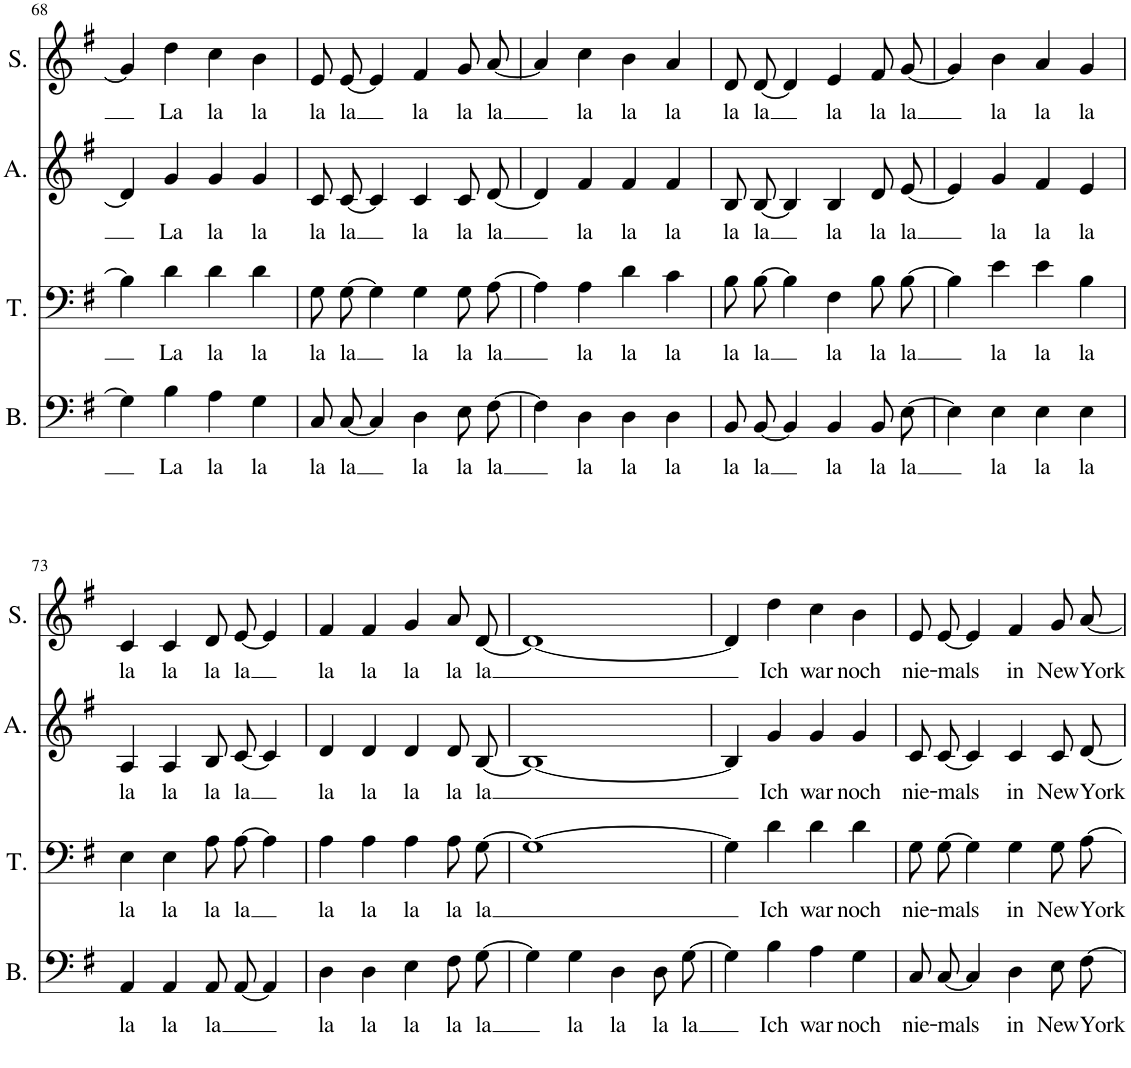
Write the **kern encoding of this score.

**kern	**text	**kern	**text	**kern	**text	**kern	**text
*part4	*part4	*part3	*part3	*part2	*part2	*part1	*part1
*staff4	*staff4	*staff3	*staff3	*staff2	*staff2	*staff1	*staff1
*I"Bass	*	*I"Tenor	*	*I"Alto	*	*I"Soprano	*
*I'B.	*	*I'T.	*	*I'A.	*	*I'S.	*
!!LO:PB:g=z
*clefF4	*	*clefF4	*	*clefG2	*	*clefG2	*
*k[f#]	*	*k[f#]	*	*k[f#]	*	*k[f#]	*
=68	=68	=68	=68	=68	=68	=68	=68
4G\]	.	4B\]	.	4d/]	.	4g/]	.
!	!LO:LY:b	!	!LO:LY:b	!	!LO:LY:b	!	!LO:LY:b
4B\	La	4d\	La	4g/	La	4dd\	La
!	!LO:LY:b	!	!LO:LY:b	!	!LO:LY:b	!	!LO:LY:b
4A\	la	4d\	la	4g/	la	4cc\	la
!	!LO:LY:b	!	!LO:LY:b	!	!LO:LY:b	!	!LO:LY:b
4G\	la	4d\	la	4g/	la	4b\	la
=69	=69	=69	=69	=69	=69	=69	=69
!	!LO:LY:b	!	!LO:LY:b	!	!LO:LY:b	!	!LO:LY:b
8C/	la	8G\	la	8c/	la	8e/	la
!	!LO:LY:b	!	!LO:LY:b	!	!LO:LY:b	!	!LO:LY:b
[8C/	la	[8G\	la	[8c/	la	[8e/	la
4C/]	.	4G\]	.	4c/]	.	4e/]	.
!	!LO:LY:b	!	!LO:LY:b	!	!LO:LY:b	!	!LO:LY:b
4D\	la	4G\	la	4c/	la	4f#/	la
!	!LO:LY:b	!	!LO:LY:b	!	!LO:LY:b	!	!LO:LY:b
8E\	la	8G\	la	8c/	la	8g/	la
!	!LO:LY:b	!	!LO:LY:b	!	!LO:LY:b	!	!LO:LY:b
[8F#\	la	[8A\	la	[8d/	la	[8a/	la
=70	=70	=70	=70	=70	=70	=70	=70
4F#\]	.	4A\]	.	4d/]	.	4a/]	.
!	!LO:LY:b	!	!LO:LY:b	!	!LO:LY:b	!	!LO:LY:b
4D\	la	4A\	la	4f#/	la	4cc\	la
!	!LO:LY:b	!	!LO:LY:b	!	!LO:LY:b	!	!LO:LY:b
4D\	la	4d\	la	4f#/	la	4b\	la
!	!LO:LY:b	!	!LO:LY:b	!	!LO:LY:b	!	!LO:LY:b
4D\	la	4c\	la	4f#/	la	4a/	la
=71	=71	=71	=71	=71	=71	=71	=71
!	!LO:LY:b	!	!LO:LY:b	!	!LO:LY:b	!	!LO:LY:b
8BB/	la	8B\	la	8B/	la	8d/	la
!	!LO:LY:b	!	!LO:LY:b	!	!LO:LY:b	!	!LO:LY:b
[8BB/	la	[8B\	la	[8B/	la	[8d/	la
4BB/]	.	4B\]	.	4B/]	.	4d/]	.
!	!LO:LY:b	!	!LO:LY:b	!	!LO:LY:b	!	!LO:LY:b
4BB/	la	4F#\	la	4B/	la	4e/	la
!	!LO:LY:b	!	!LO:LY:b	!	!LO:LY:b	!	!LO:LY:b
8BB/	la	8B\	la	8d/	la	8f#/	la
!	!LO:LY:b	!	!LO:LY:b	!	!LO:LY:b	!	!LO:LY:b
[8E\	la	[8B\	la	[8e/	la	[8g/	la
=72	=72	=72	=72	=72	=72	=72	=72
4E\]	.	4B\]	.	4e/]	.	4g/]	.
!	!LO:LY:b	!	!LO:LY:b	!	!LO:LY:b	!	!LO:LY:b
4E\	la	4e\	la	4g/	la	4b\	la
!	!LO:LY:b	!	!LO:LY:b	!	!LO:LY:b	!	!LO:LY:b
4E\	la	4e\	la	4f#/	la	4a/	la
!	!LO:LY:b	!	!LO:LY:b	!	!LO:LY:b	!	!LO:LY:b
4E\	la	4B\	la	4e/	la	4g/	la
!!LO:LB:g=z
=73	=73	=73	=73	=73	=73	=73	=73
!	!LO:LY:b	!	!LO:LY:b	!	!LO:LY:b	!	!LO:LY:b
4AA/	la	4E\	la	4A/	la	4c/	la
!	!LO:LY:b	!	!LO:LY:b	!	!LO:LY:b	!	!LO:LY:b
4AA/	la	4E\	la	4A/	la	4c/	la
!	!LO:LY:b	!	!LO:LY:b	!	!LO:LY:b	!	!LO:LY:b
8AA/	la	8A\	la	8B/	la	8d/	la
!	!	!	!LO:LY:b	!	!LO:LY:b	!	!LO:LY:b
[8AA/	.	[8A\	la	[8c/	la	[8e/	la
4AA/]	.	4A\]	.	4c/]	.	4e/]	.
=74	=74	=74	=74	=74	=74	=74	=74
!	!LO:LY:b	!	!LO:LY:b	!	!LO:LY:b	!	!LO:LY:b
4D\	la	4A\	la	4d/	la	4f#/	la
!	!LO:LY:b	!	!LO:LY:b	!	!LO:LY:b	!	!LO:LY:b
4D\	la	4A\	la	4d/	la	4f#/	la
!	!LO:LY:b	!	!LO:LY:b	!	!LO:LY:b	!	!LO:LY:b
4E\	la	4A\	la	4d/	la	4g/	la
!	!LO:LY:b	!	!LO:LY:b	!	!LO:LY:b	!	!LO:LY:b
8F#\	la	8A\	la	8d/	la	8a/	la
!	!LO:LY:b	!	!LO:LY:b	!	!LO:LY:b	!	!LO:LY:b
[8G\	la	[8G\	la	[8B/	la	[8d/	la
=75	=75	=75	=75	=75	=75	=75	=75
4G\]	.	1G_	.	1B_	.	1d_	.
!	!LO:LY:b	!	!	!	!	!	!
4G\	la	.	.	.	.	.	.
!	!LO:LY:b	!	!	!	!	!	!
4D\	la	.	.	.	.	.	.
!	!LO:LY:b	!	!	!	!	!	!
8D\	la	.	.	.	.	.	.
!	!LO:LY:b	!	!	!	!	!	!
[8G\	la	.	.	.	.	.	.
=76	=76	=76	=76	=76	=76	=76	=76
4G\]	.	4G\]	.	4B/]	.	4d/]	.
!	!LO:LY:b	!	!LO:LY:b	!	!LO:LY:b	!	!LO:LY:b
4B\	Ich	4d\	Ich	4g/	Ich	4dd\	Ich
!	!LO:LY:b	!	!LO:LY:b	!	!LO:LY:b	!	!LO:LY:b
4A\	war	4d\	war	4g/	war	4cc\	war
!	!LO:LY:b	!	!LO:LY:b	!	!LO:LY:b	!	!LO:LY:b
4G\	noch	4d\	noch	4g/	noch	4b\	noch
=77	=77	=77	=77	=77	=77	=77	=77
!	!LO:LY:b	!	!LO:LY:b	!	!LO:LY:b	!	!LO:LY:b
8C/	nie-	8G\	nie-	8c/	nie-	8e/	nie-
!	!LO:LY:b	!	!LO:LY:b	!	!LO:LY:b	!	!LO:LY:b
[8C/	-mals	[8G\	-mals	[8c/	-mals	[8e/	-mals
4C/]	.	4G\]	.	4c/]	.	4e/]	.
!	!LO:LY:b	!	!LO:LY:b	!	!LO:LY:b	!	!LO:LY:b
4D\	in	4G\	in	4c/	in	4f#/	in
!	!LO:LY:b	!	!LO:LY:b	!	!LO:LY:b	!	!LO:LY:b
8E\	New	8G\	New	8c/	New	8g/	New
!	!LO:LY:b	!	!LO:LY:b	!	!LO:LY:b	!	!LO:LY:b
[8F#\	York	[8A\	York	[8d/	York	[8a/	York
=	=	=	=	=	=	=	=
*-	*-	*-	*-	*-	*-	*-	*-
